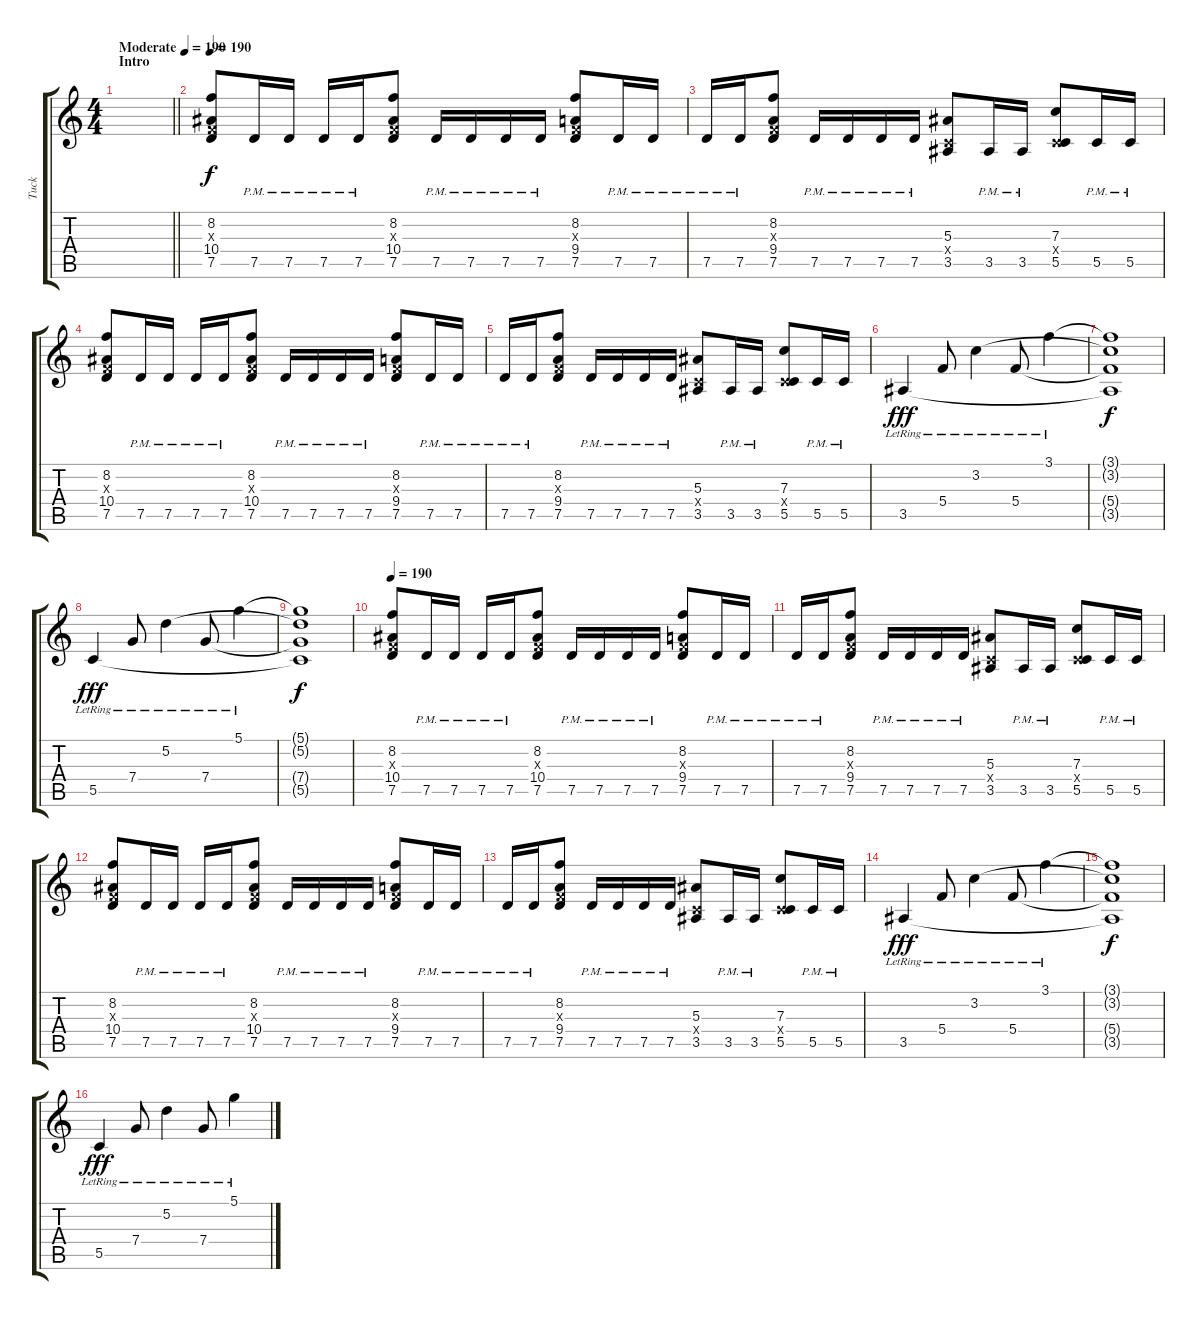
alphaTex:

\track ("Tuck" "Tuck") {instrument distortionguitar}
\staff {score tabs}
\tuning (D4 A3 F3 C3 G2 C2) {hide}
\ts (4 4)
\section ("" "Intro")
\tempo (190 "Moderate")
\tempo 210
\tempo (190 "Moderate")
\clef g2
\barLineRight lightlight
\ks c
|
\tempo 190
(8.2 0.3{x} 10.4 7.5).8 7.5{pm}.16 7.5{pm}.16 7.5{pm}.16 7.5{pm}.16 (8.2 0.3{x} 10.4 7.5).8 7.5{pm}.16 7.5{pm}.16 7.5{pm}.16 7.5{pm}.16 (8.2 0.3{x} 9.4 7.5).8 7.5{pm}.16 7.5{pm}.16 |
7.5{pm}.16 7.5{pm}.16 (8.2 0.3{x} 9.4 7.5).8 7.5{pm}.16 7.5{pm}.16 7.5{pm}.16 7.5{pm}.16 (5.3 0.4{x} 3.5).8 3.5{pm}.16 3.5{pm}.16 (7.3 0.4{x} 5.5).8 5.5{pm}.16 5.5{pm}.16 |
(8.2 0.3{x} 10.4 7.5).8 7.5{pm}.16 7.5{pm}.16 7.5{pm}.16 7.5{pm}.16 (8.2 0.3{x} 10.4 7.5).8 7.5{pm}.16 7.5{pm}.16 7.5{pm}.16 7.5{pm}.16 (8.2 0.3{x} 9.4 7.5).8 7.5{pm}.16 7.5{pm}.16 |
7.5{pm}.16 7.5{pm}.16 (8.2 0.3{x} 9.4 7.5).8 7.5{pm}.16 7.5{pm}.16 7.5{pm}.16 7.5{pm}.16 (5.3 0.4{x} 3.5).8 3.5{pm}.16 3.5{pm}.16 (7.3 0.4{x} 5.5).8 5.5{pm}.16 5.5{pm}.16 |
3.5{lr}.4{dy fff} 5.4{lr}.8 3.2{lr}.4 5.4{lr}.8 3.1{lr}.4 |
(3.1{t} 3.2{t} 5.4{t} 3.5{t}).1{dy f} |
5.5{lr}.4{dy fff} 7.4{lr}.8 5.2{lr}.4 7.4{lr}.8 5.1{lr}.4 |
(5.1{t} 5.2{t} 7.4{t} 5.5{t}).1{dy f} |
\tempo 190
(8.2 0.3{x} 10.4 7.5).8 7.5{pm}.16 7.5{pm}.16 7.5{pm}.16 7.5{pm}.16 (8.2 0.3{x} 10.4 7.5).8 7.5{pm}.16 7.5{pm}.16 7.5{pm}.16 7.5{pm}.16 (8.2 0.3{x} 9.4 7.5).8 7.5{pm}.16 7.5{pm}.16 |
7.5{pm}.16 7.5{pm}.16 (8.2 0.3{x} 9.4 7.5).8 7.5{pm}.16 7.5{pm}.16 7.5{pm}.16 7.5{pm}.16 (5.3 0.4{x} 3.5).8 3.5{pm}.16 3.5{pm}.16 (7.3 0.4{x} 5.5).8 5.5{pm}.16 5.5{pm}.16 |
(8.2 0.3{x} 10.4 7.5).8 7.5{pm}.16 7.5{pm}.16 7.5{pm}.16 7.5{pm}.16 (8.2 0.3{x} 10.4 7.5).8 7.5{pm}.16 7.5{pm}.16 7.5{pm}.16 7.5{pm}.16 (8.2 0.3{x} 9.4 7.5).8 7.5{pm}.16 7.5{pm}.16 |
7.5{pm}.16 7.5{pm}.16 (8.2 0.3{x} 9.4 7.5).8 7.5{pm}.16 7.5{pm}.16 7.5{pm}.16 7.5{pm}.16 (5.3 0.4{x} 3.5).8 3.5{pm}.16 3.5{pm}.16 (7.3 0.4{x} 5.5).8 5.5{pm}.16 5.5{pm}.16 |
3.5{lr}.4{dy fff} 5.4{lr}.8 3.2{lr}.4 5.4{lr}.8 3.1{lr}.4 |
(3.1{t} 3.2{t} 5.4{t} 3.5{t}).1{dy f} |
5.5{lr}.4{dy fff} 7.4{lr}.8 5.2{lr}.4 7.4{lr}.8 5.1{lr}.4
